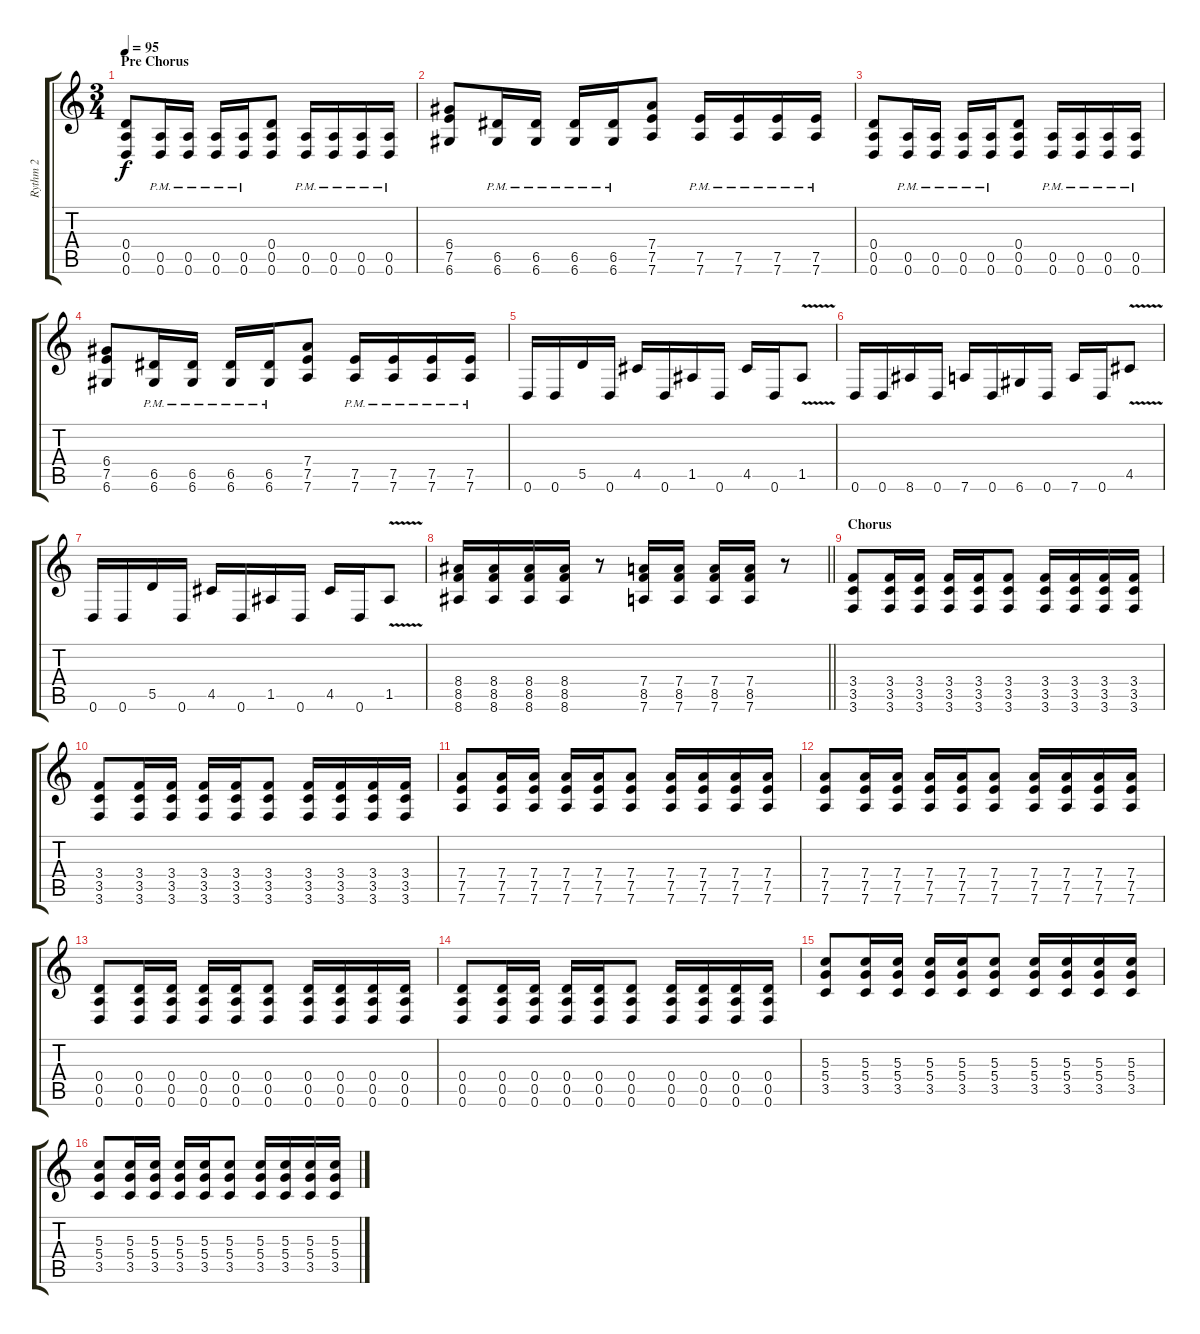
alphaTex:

\track ("Rythm 2" "Rythm 2") {instrument distortionguitar}
\staff {score tabs}
\tuning (E4 B3 G3 D3 A2 D2) {hide}
\ts (3 4)
\section ("" "Pre Chorus")
\tempo 95
\clef g2
\ks c
(0.4 0.5 0.6).8{dy f} (0.5{pm} 0.6{pm}).16 (0.5{pm} 0.6{pm}).16 (0.5{pm} 0.6{pm}).16 (0.5{pm} 0.6{pm}).16 (0.4 0.5 0.6).8 (0.5{pm} 0.6{pm}).16 (0.5{pm} 0.6{pm}).16 (0.5{pm} 0.6{pm}).16 (0.5{pm} 0.6{pm}).16 |
(6.4 7.5 6.6).8 (6.5{pm} 6.6{pm}).16 (6.5{pm} 6.6{pm}).16 (6.5{pm} 6.6{pm}).16 (6.5{pm} 6.6{pm}).16 (7.4 7.5 7.6).8 (7.5{pm} 7.6{pm}).16 (7.5{pm} 7.6{pm}).16 (7.5{pm} 7.6{pm}).16 (7.5{pm} 7.6{pm}).16 |
(0.4 0.5 0.6).8 (0.5{pm} 0.6{pm}).16 (0.5{pm} 0.6{pm}).16 (0.5{pm} 0.6{pm}).16 (0.5{pm} 0.6{pm}).16 (0.4 0.5 0.6).8 (0.5{pm} 0.6{pm}).16 (0.5{pm} 0.6{pm}).16 (0.5{pm} 0.6{pm}).16 (0.5{pm} 0.6{pm}).16 |
(6.4 7.5 6.6).8 (6.5{pm} 6.6{pm}).16 (6.5{pm} 6.6{pm}).16 (6.5{pm} 6.6{pm}).16 (6.5{pm} 6.6{pm}).16 (7.4 7.5 7.6).8 (7.5{pm} 7.6{pm}).16 (7.5{pm} 7.6{pm}).16 (7.5{pm} 7.6{pm}).16 (7.5{pm} 7.6{pm}).16 |
0.6.16 0.6.16 5.5.16 0.6.16 4.5.16 0.6.16 1.5.16 0.6.16 4.5.16 0.6.16 1.5{v}.8 |
0.6.16 0.6.16 8.6.16 0.6.16 7.6.16 0.6.16 6.6.16 0.6.16 7.6.16 0.6.16 4.5{v}.8 |
0.6.16 0.6.16 5.5.16 0.6.16 4.5.16 0.6.16 1.5.16 0.6.16 4.5.16 0.6.16 1.5{v}.8 |
\barLineRight lightlight
(8.4 8.5 8.6).16 (8.4 8.5 8.6).16 (8.4 8.5 8.6).16 (8.4 8.5 8.6).16 r.8 (7.4 8.5 7.6).16 (7.4 8.5 7.6).16 (7.4 8.5 7.6).16 (7.4 8.5 7.6).16 r.8 |
\section ("" "Chorus")
(3.4 3.5 3.6).8 (3.4 3.5 3.6).16 (3.4 3.5 3.6).16 (3.4 3.5 3.6).16 (3.4 3.5 3.6).16 (3.4 3.5 3.6).8 (3.4 3.5 3.6).16 (3.4 3.5 3.6).16 (3.4 3.5 3.6).16 (3.4 3.5 3.6).16 |
(3.4 3.5 3.6).8 (3.4 3.5 3.6).16 (3.4 3.5 3.6).16 (3.4 3.5 3.6).16 (3.4 3.5 3.6).16 (3.4 3.5 3.6).8 (3.4 3.5 3.6).16 (3.4 3.5 3.6).16 (3.4 3.5 3.6).16 (3.4 3.5 3.6).16 |
(7.4 7.5 7.6).8 (7.4 7.5 7.6).16 (7.4 7.5 7.6).16 (7.4 7.5 7.6).16 (7.4 7.5 7.6).16 (7.4 7.5 7.6).8 (7.4 7.5 7.6).16 (7.4 7.5 7.6).16 (7.4 7.5 7.6).16 (7.4 7.5 7.6).16 |
(7.4 7.5 7.6).8 (7.4 7.5 7.6).16 (7.4 7.5 7.6).16 (7.4 7.5 7.6).16 (7.4 7.5 7.6).16 (7.4 7.5 7.6).8 (7.4 7.5 7.6).16 (7.4 7.5 7.6).16 (7.4 7.5 7.6).16 (7.4 7.5 7.6).16 |
(0.4 0.5 0.6).8 (0.4 0.5 0.6).16 (0.4 0.5 0.6).16 (0.4 0.5 0.6).16 (0.4 0.5 0.6).16 (0.4 0.5 0.6).8 (0.4 0.5 0.6).16 (0.4 0.5 0.6).16 (0.4 0.5 0.6).16 (0.4 0.5 0.6).16 |
(0.4 0.5 0.6).8 (0.4 0.5 0.6).16 (0.4 0.5 0.6).16 (0.4 0.5 0.6).16 (0.4 0.5 0.6).16 (0.4 0.5 0.6).8 (0.4 0.5 0.6).16 (0.4 0.5 0.6).16 (0.4 0.5 0.6).16 (0.4 0.5 0.6).16 |
(5.3 5.4 3.5).8 (5.3 5.4 3.5).16 (5.3 5.4 3.5).16 (5.3 5.4 3.5).16 (5.3 5.4 3.5).16 (5.3 5.4 3.5).8 (5.3 5.4 3.5).16 (5.3 5.4 3.5).16 (5.3 5.4 3.5).16 (5.3 5.4 3.5).16 |
(5.3 5.4 3.5).8 (5.3 5.4 3.5).16 (5.3 5.4 3.5).16 (5.3 5.4 3.5).16 (5.3 5.4 3.5).16 (5.3 5.4 3.5).8 (5.3 5.4 3.5).16 (5.3 5.4 3.5).16 (5.3 5.4 3.5).16 (5.3 5.4 3.5).16
